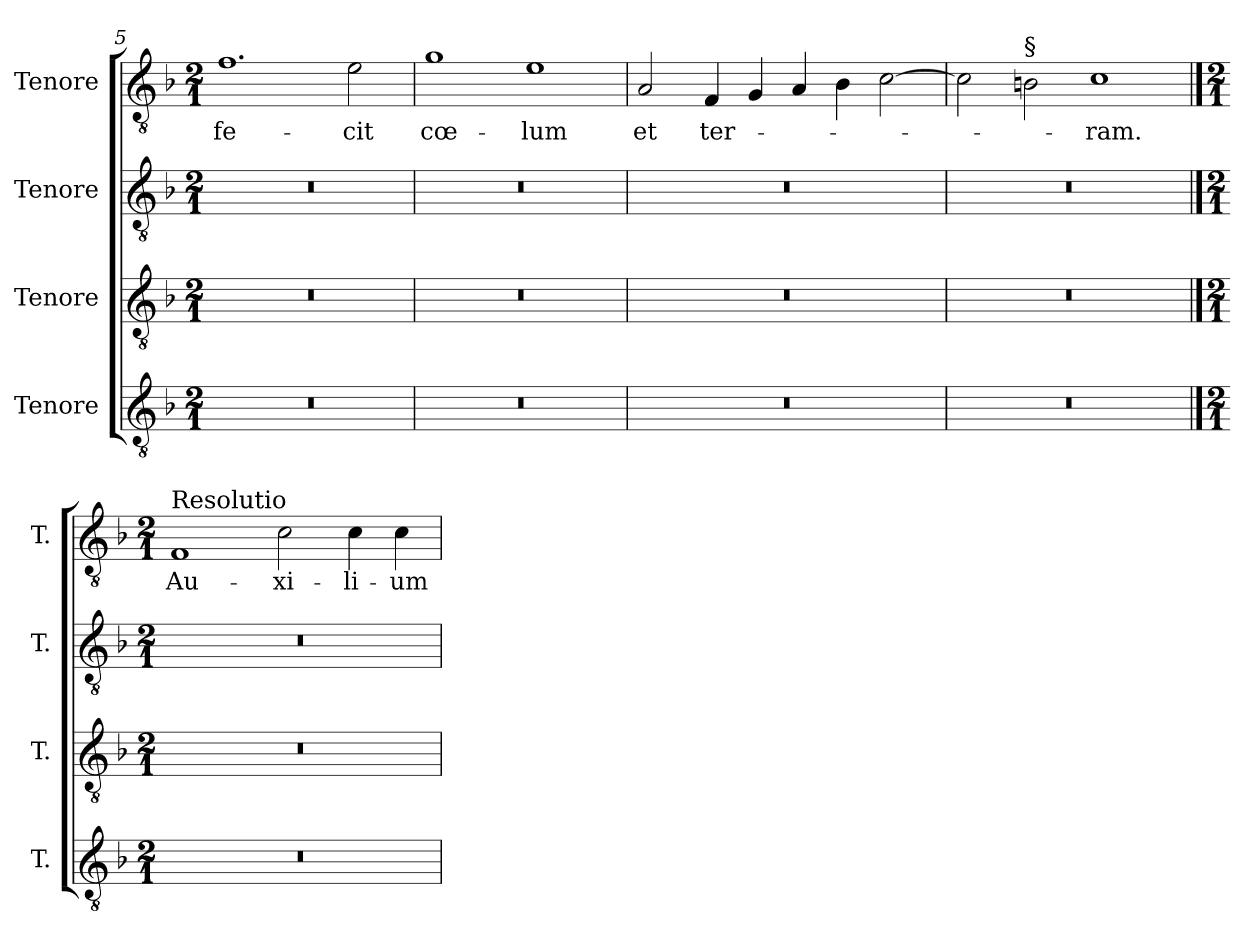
**kern	**kern	**kern	**kern	**text
*part4	*part3	*part2	*part1	*part1
*staff4	*staff3	*staff2	*staff1	*staff1
*I"Tenore	*I"Tenore	*I"Tenore	*I"Tenore	*
*I'T.	*I'T.	*I'T.	*I'T.	*
*clefGv2	*clefGv2	*clefGv2	*clefGv2	*
*ITrd7c12	*ITrd7c12	*ITrd7c12	*ITrd7c12	*
*k[b-]	*k[b-]	*k[b-]	*k[b-]	*
*F:	*F:	*F:	*F:	*
*M2/1	*M2/1	*M2/1	*M2/1	*
=5	=5	=5	=5	=5
!LO:N:vis=1	!LO:N:vis=1	!LO:N:vis=1	!	!
!	!	!	!	!LO:LY:b:color=#000000
0r	0r	0r	1.Fi	fe-
!	!	!	!	!LO:LY:b:color=#000000
.	.	.	2Ei\	-cit
=6	=6	=6	=6	=6
!LO:N:vis=1	!LO:N:vis=1	!LO:N:vis=1	!	!
!	!	!	!	!LO:LY:b:color=#000000
0r	0r	0r	1Gi	cœ-
!	!	!	!	!LO:LY:b:color=#000000
.	.	.	1Ei	-lum
=7	=7	=7	=7	=7
!LO:N:vis=1	!LO:N:vis=1	!LO:N:vis=1	!	!
!	!	!	!	!LO:LY:b:color=#000000
0r	0r	0r	2AAi/	et
!	!	!	!	!LO:LY:b:color=#000000
.	.	.	4FFi/	ter-
.	.	.	4GGi/	.
.	.	.	4AAi/	.
.	.	.	4BB-i\	.
.	.	.	[>2Ci\	.
=8	=8	=8	=8	=8
!LO:N:vis=1	!LO:N:vis=1	!LO:N:vis=1	!	!
0r	0r	0r	2Ci\]	.
!	!	!	!LO:TX:a:t=§	!
.	.	.	2BBi\	.
!	!	!	!	!LO:LY:b:color=#000000
.	.	.	1Ci	-ram.
!!LO:LB:g=z
==1	==1	==1	==1	==1
*M2/1	*M2/1	*M2/1	*M2/1	*
!LO:N:vis=1	!LO:N:vis=1	!LO:N:vis=1	!	!
!	!	!	!LO:TX:a:t=Resolutio	!
!	!	!	!	!LO:LY:b:color=#000000
0r	0r	0r	1FFi	Au-
!	!	!	!	!LO:LY:b:color=#000000
.	.	.	2Ci\	-xi-
!	!	!	!	!LO:LY:b:color=#000000
.	.	.	4Ci\	-li-
!	!	!	!	!LO:LY:b:color=#000000
.	.	.	4Ci\	-um
=	=	=	=	=
*-	*-	*-	*-	*-
